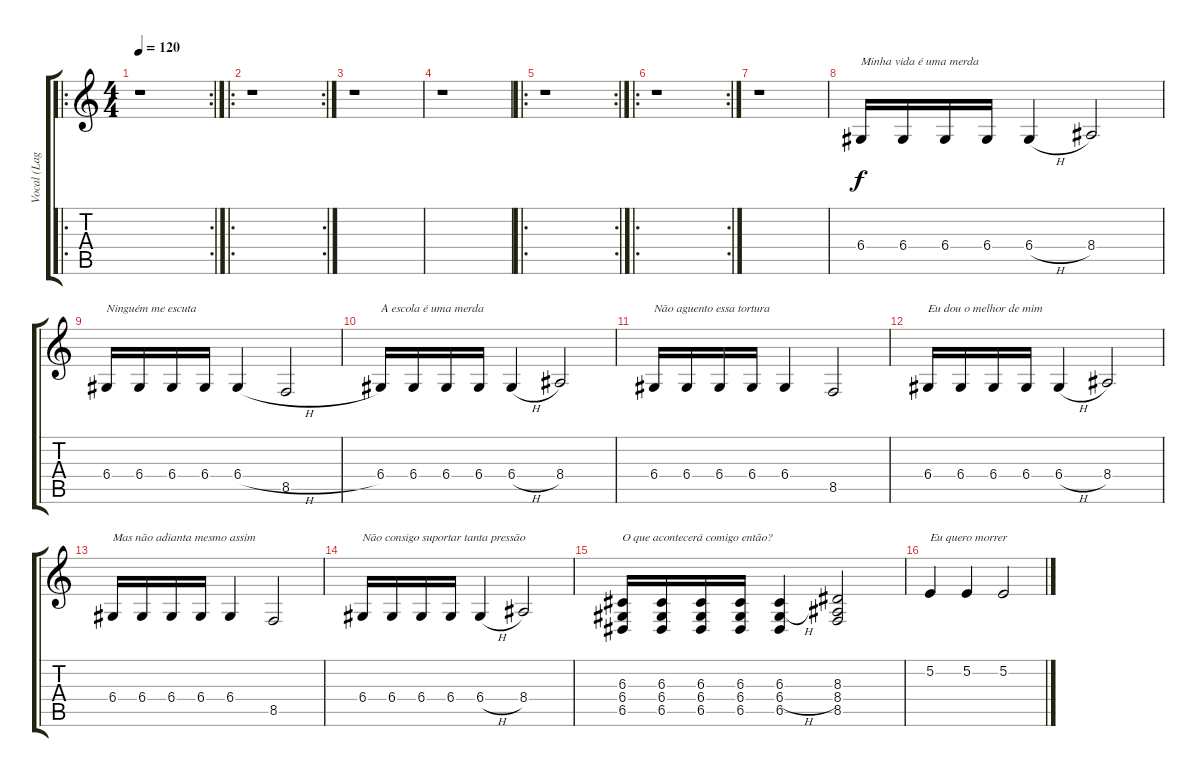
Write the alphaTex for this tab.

\track ("Vocal (Laguna Feioso)" "Vocal (Lag") {instrument synthvoice}
\staff {score tabs}
\tuning (E4 B3 G3 D3 A2 E2) {hide}
\ro
\rc 2
\ts (4 4)
\tempo 120
\clef g2
\ks c
r.1{dy f instrument synthvoice} |
\ro
\rc 2
r.1 |
r.1 |
r.1 |
\ro
\rc 2
r.1 |
\ro
\rc 2
r.1 |
r.1 |
6.4.16{txt "Minha vida é uma merda"} 6.4.16 6.4.16 6.4.16 6.4{h}.4 8.4.2 |
6.4.16{txt "Ninguém me escuta"} 6.4.16 6.4.16 6.4.16 6.4{h}.4 8.5.2 |
6.4.16{txt "A escola é uma merda"} 6.4.16 6.4.16 6.4.16 6.4{h}.4 8.4.2 |
6.4.16{txt "Não aguento essa tortura"} 6.4.16 6.4.16 6.4.16 6.4.4 8.5.2 |
6.4.16{txt "Eu dou o melhor de mim"} 6.4.16 6.4.16 6.4.16 6.4{h}.4 8.4.2 |
6.4.16{txt "Mas não adianta mesmo assim"} 6.4.16 6.4.16 6.4.16 6.4.4 8.5.2 |
6.4.16{txt "Não consigo suportar tanta pressão"} 6.4.16 6.4.16 6.4.16 6.4{h}.4 8.4.2 |
(6.3 6.4 6.5).16{txt "O que acontecerá comigo então?"} (6.3 6.4 6.5).16 (6.3 6.4 6.5).16 (6.3 6.4 6.5).16 (6.3 6.4{h} 6.5).4 (8.3 8.4 8.5).2 |
5.2.4{txt "Eu quero morrer"} 5.2.4 5.2.2
